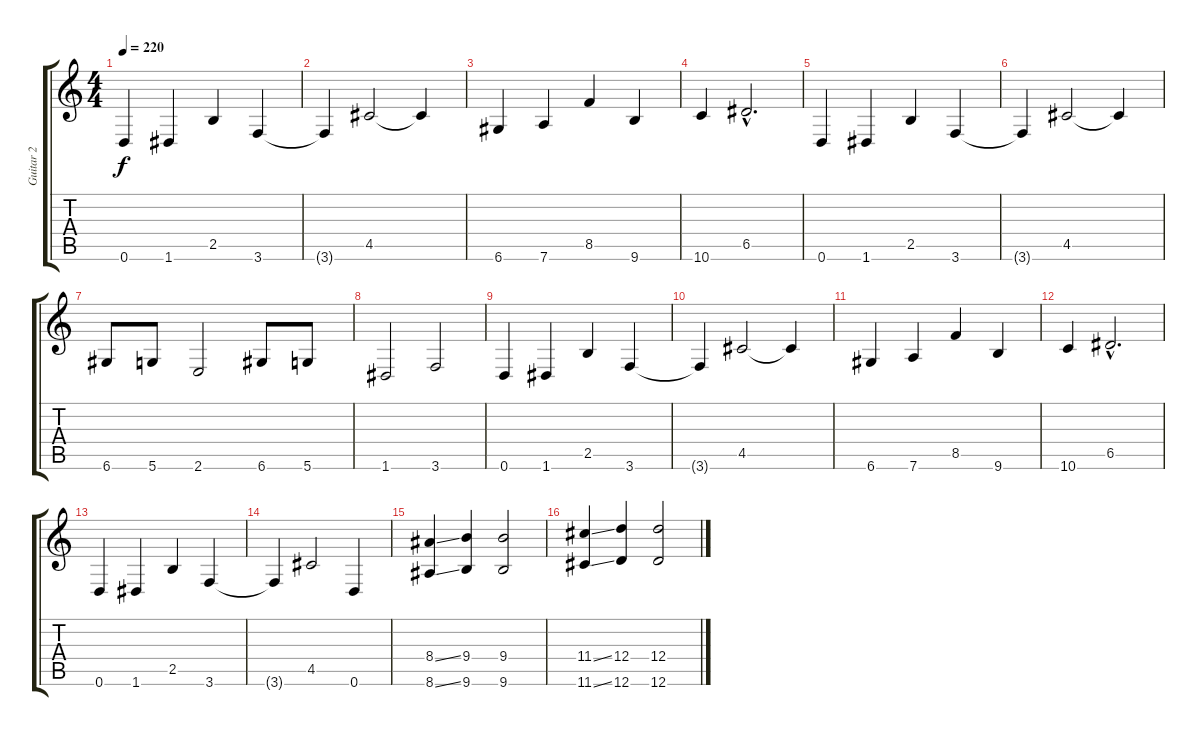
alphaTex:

\track ("Guitar 2" "Guitar 2") {instrument distortionguitar}
\staff {score tabs}
\tuning (E4 B3 G3 D3 A2 D2) {hide}
\ts (4 4)
\tempo 220
\clef g2
\ks c
0.6.4{dy f} 1.6.4 2.5.4 3.6.4 |
3.6{t}.4 4.5.2 4.5{t}.4 |
6.6.4 7.6.4 8.5.4 9.6.4 |
10.6.4 6.5{hac}.2{d} |
0.6.4 1.6.4 2.5.4 3.6.4 |
3.6{t}.4 4.5.2 4.5{t}.4 |
6.6.8 5.6.8 2.6.2 6.6.8 5.6.8 |
1.6.2 3.6.2 |
0.6.4 1.6.4 2.5.4 3.6.4 |
3.6{t}.4 4.5.2 4.5{t}.4 |
6.6.4 7.6.4 8.5.4 9.6.4 |
10.6.4 6.5{hac}.2{d} |
0.6.4 1.6.4 2.5.4 3.6.4 |
3.6{t}.4 4.5.2 0.6.4 |
(8.4{ss} 8.6{ss}).4 (9.4 9.6).4 (9.4 9.6).2 |
(11.4{ss} 11.6{ss}).4 (12.4 12.6).4 (12.4 12.6).2
